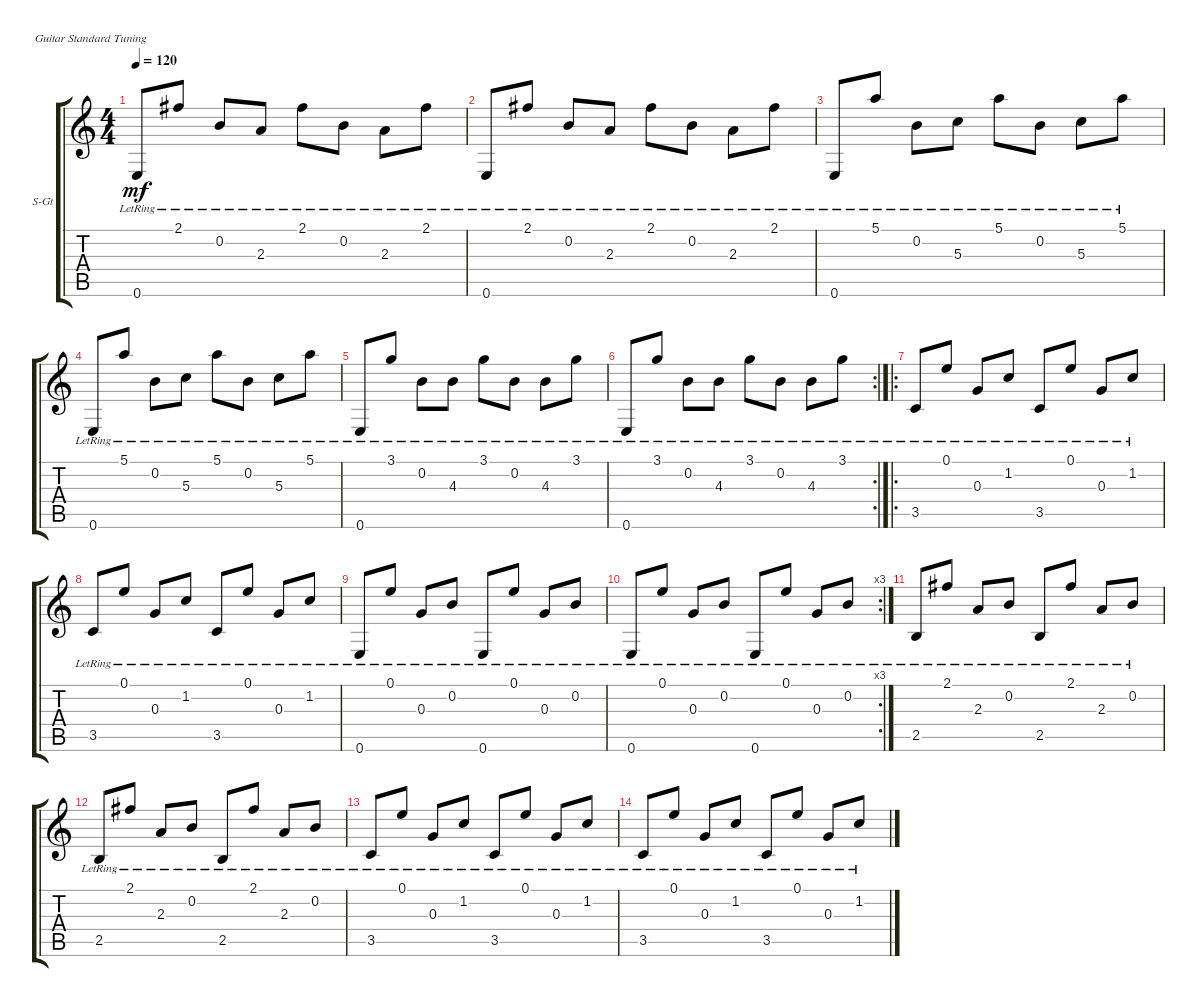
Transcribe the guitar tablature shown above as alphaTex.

\defaultSystemsLayout 4
\bracketExtendMode groupsimilarinstruments
\firstSystemTrackNameOrientation horizontal
\otherSystemsTrackNameOrientation horizontal
\track ("Steel Guitar" "S-Gt") {instrument acousticguitarsteel}
\staff {score tabs}
\tuning (E4 B3 G3 D3 A2 E2)
\ts (4 4)
\tempo 120
\clef g2
\ks c
0.6{lr}.8{dy mf} 2.1{lr}.8 0.2{lr}.8 2.3{lr}.8 2.1{lr}.8 0.2{lr}.8 2.3{lr}.8 2.1{lr}.8 |
0.6{lr}.8 2.1{lr}.8 0.2{lr}.8 2.3{lr}.8 2.1{lr}.8 0.2{lr}.8 2.3{lr}.8 2.1{lr}.8 |
0.6{lr}.8 5.1{lr}.8 0.2{lr}.8 5.3{lr}.8 5.1{lr}.8 0.2{lr}.8 5.3{lr}.8 5.1{lr}.8 |
0.6{lr}.8 5.1{lr}.8 0.2{lr}.8 5.3{lr}.8 5.1{lr}.8 0.2{lr}.8 5.3{lr}.8 5.1{lr}.8 |
0.6{lr}.8 3.1{lr}.8 0.2{lr}.8 4.3{lr}.8 3.1{lr}.8 0.2{lr}.8 4.3{lr}.8 3.1{lr}.8 |
\rc 2
0.6{lr}.8 3.1{lr}.8 0.2{lr}.8 4.3{lr}.8 3.1{lr}.8 0.2{lr}.8 4.3{lr}.8 3.1{lr}.8 |
\ro
3.5{lr}.8 0.1{lr}.8 0.3{lr}.8 1.2{lr}.8 3.5{lr}.8 0.1{lr}.8 0.3{lr}.8 1.2{lr}.8 |
3.5{lr}.8 0.1{lr}.8 0.3{lr}.8 1.2{lr}.8 3.5{lr}.8 0.1{lr}.8 0.3{lr}.8 1.2{lr}.8 |
0.6{lr}.8 0.1{lr}.8 0.3{lr}.8 0.2{lr}.8 0.6{lr}.8 0.1{lr}.8 0.3{lr}.8 0.2{lr}.8 |
\rc 3
0.6{lr}.8 0.1{lr}.8 0.3{lr}.8 0.2{lr}.8 0.6{lr}.8 0.1{lr}.8 0.3{lr}.8 0.2{lr}.8 |
2.5{lr}.8 2.1{lr}.8 2.3{lr}.8 0.2{lr}.8 2.5{lr}.8 2.1{lr}.8 2.3{lr}.8 0.2{lr}.8 |
2.5{lr}.8 2.1{lr}.8 2.3{lr}.8 0.2{lr}.8 2.5{lr}.8 2.1{lr}.8 2.3{lr}.8 0.2{lr}.8 |
3.5{lr}.8 0.1{lr}.8 0.3{lr}.8 1.2{lr}.8 3.5{lr}.8 0.1{lr}.8 0.3{lr}.8 1.2{lr}.8 |
3.5{lr}.8 0.1{lr}.8 0.3{lr}.8 1.2{lr}.8 3.5{lr}.8 0.1{lr}.8 0.3{lr}.8 1.2{lr}.8
